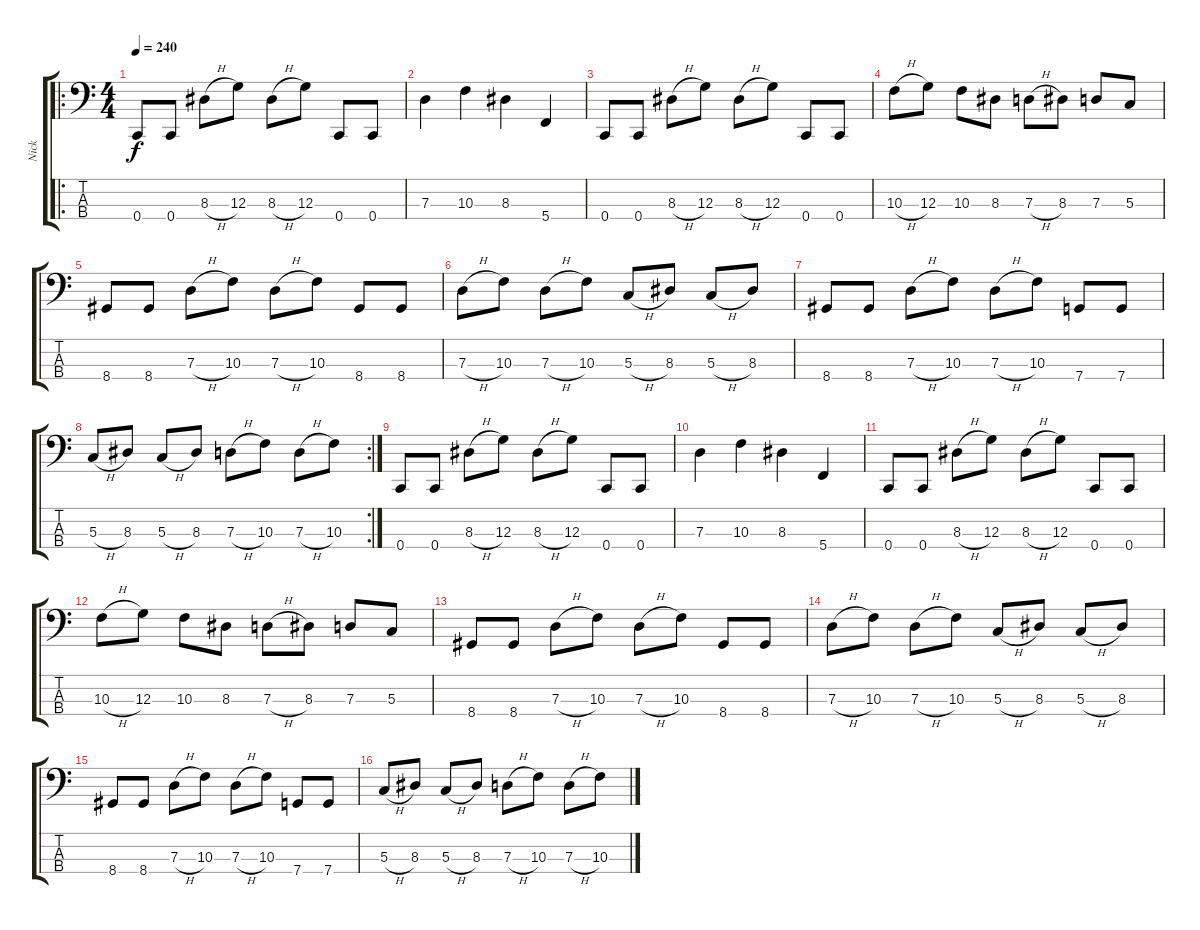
\track ("Nick" "Nick") {instrument electricbassfinger}
\staff {score tabs}
\tuning (F2 C2 G1 C1) {hide}
\ro
\ts (4 4)
\tempo 240
\clef f4
\ks c
0.4.8{dy f} 0.4.8 8.3{h}.8 12.3.8 8.3{h}.8 12.3.8 0.4.8 0.4.8 |
7.3.4 10.3.4 8.3.4 5.4.4 |
0.4.8 0.4.8 8.3{h}.8 12.3.8 8.3{h}.8 12.3.8 0.4.8 0.4.8 |
10.3{h}.8 12.3.8 10.3.8 8.3.8 7.3{h}.8 8.3.8 7.3.8 5.3.8 |
8.4.8 8.4.8 7.3{h}.8 10.3.8 7.3{h}.8 10.3.8 8.4.8 8.4.8 |
7.3{h}.8 10.3.8 7.3{h}.8 10.3.8 5.3{h}.8 8.3.8 5.3{h}.8 8.3.8 |
8.4.8 8.4.8 7.3{h}.8 10.3.8 7.3{h}.8 10.3.8 7.4.8 7.4.8 |
\rc 2
5.3{h}.8 8.3.8 5.3{h}.8 8.3.8 7.3{h}.8 10.3.8 7.3{h}.8 10.3.8 |
0.4.8 0.4.8 8.3{h}.8 12.3.8 8.3{h}.8 12.3.8 0.4.8 0.4.8 |
7.3.4 10.3.4 8.3.4 5.4.4 |
0.4.8 0.4.8 8.3{h}.8 12.3.8 8.3{h}.8 12.3.8 0.4.8 0.4.8 |
10.3{h}.8 12.3.8 10.3.8 8.3.8 7.3{h}.8 8.3.8 7.3.8 5.3.8 |
8.4.8 8.4.8 7.3{h}.8 10.3.8 7.3{h}.8 10.3.8 8.4.8 8.4.8 |
7.3{h}.8 10.3.8 7.3{h}.8 10.3.8 5.3{h}.8 8.3.8 5.3{h}.8 8.3.8 |
8.4.8 8.4.8 7.3{h}.8 10.3.8 7.3{h}.8 10.3.8 7.4.8 7.4.8 |
5.3{h}.8 8.3.8 5.3{h}.8 8.3.8 7.3{h}.8 10.3.8 7.3{h}.8 10.3.8
